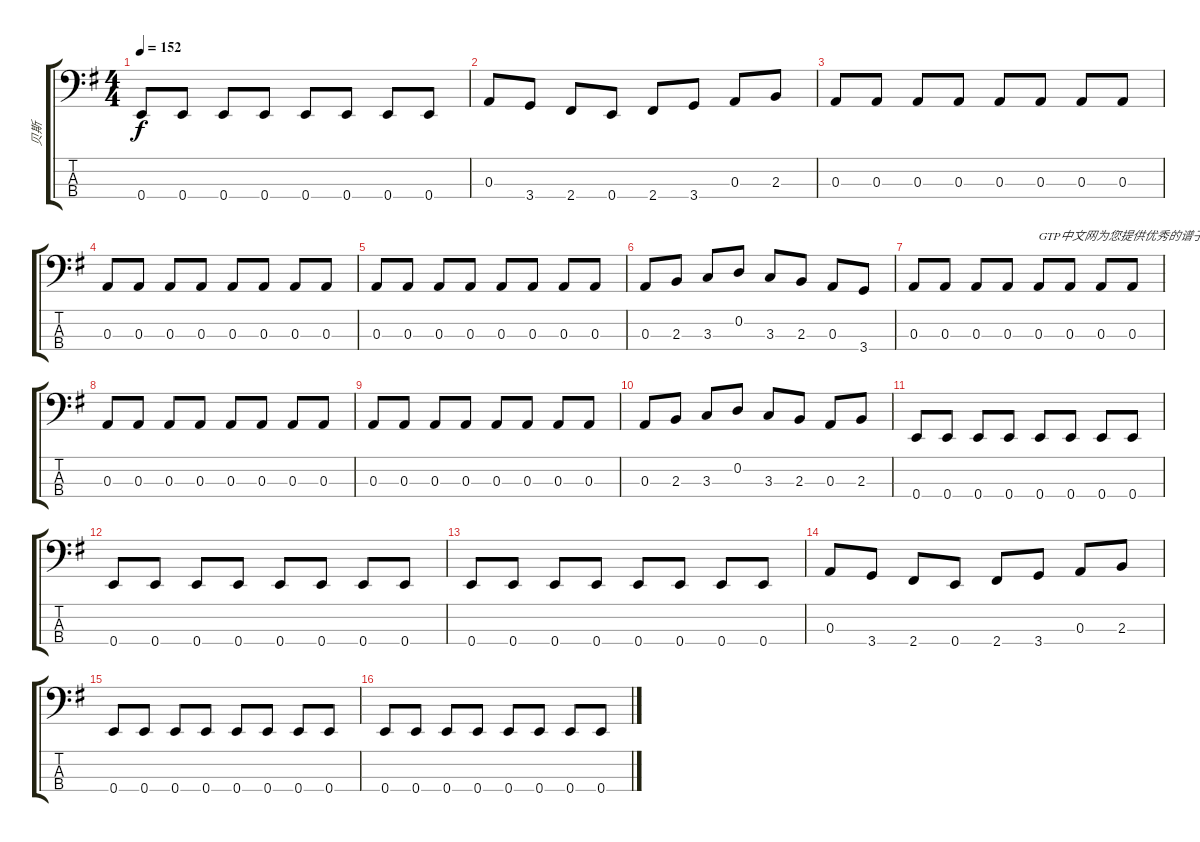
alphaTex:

\track ("贝斯" "贝斯") {instrument electricbasspick}
\staff {score tabs}
\tuning (G2 D2 A1 E1) {hide}
\ts (4 4)
\tempo 152
\clef f4
\ks g
0.4.8{dy f} 0.4.8 0.4.8 0.4.8 0.4.8 0.4.8 0.4.8 0.4.8 |
0.3.8 3.4.8 2.4.8 0.4.8 2.4.8 3.4.8 0.3.8 2.3.8 |
0.3.8 0.3.8 0.3.8 0.3.8 0.3.8 0.3.8 0.3.8 0.3.8 |
0.3.8 0.3.8 0.3.8 0.3.8 0.3.8 0.3.8 0.3.8 0.3.8 |
0.3.8 0.3.8 0.3.8 0.3.8 0.3.8 0.3.8 0.3.8 0.3.8 |
0.3.8 2.3.8 3.3.8 0.2.8 3.3.8 2.3.8 0.3.8 3.4.8 |
0.3.8 0.3.8 0.3.8 0.3.8 0.3.8{txt "GTP中文网为您提供优秀的谱子"} 0.3.8 0.3.8 0.3.8 |
0.3.8 0.3.8 0.3.8 0.3.8 0.3.8 0.3.8 0.3.8 0.3.8 |
0.3.8 0.3.8 0.3.8 0.3.8 0.3.8 0.3.8 0.3.8 0.3.8 |
0.3.8 2.3.8 3.3.8 0.2.8 3.3.8 2.3.8 0.3.8 2.3.8 |
0.4.8 0.4.8 0.4.8 0.4.8 0.4.8 0.4.8 0.4.8 0.4.8 |
0.4.8 0.4.8 0.4.8 0.4.8 0.4.8 0.4.8 0.4.8 0.4.8 |
0.4.8 0.4.8 0.4.8 0.4.8 0.4.8 0.4.8 0.4.8 0.4.8 |
0.3.8 3.4.8 2.4.8 0.4.8 2.4.8 3.4.8 0.3.8 2.3.8 |
0.4.8 0.4.8 0.4.8 0.4.8 0.4.8 0.4.8 0.4.8 0.4.8 |
0.4.8 0.4.8 0.4.8 0.4.8 0.4.8 0.4.8 0.4.8 0.4.8
